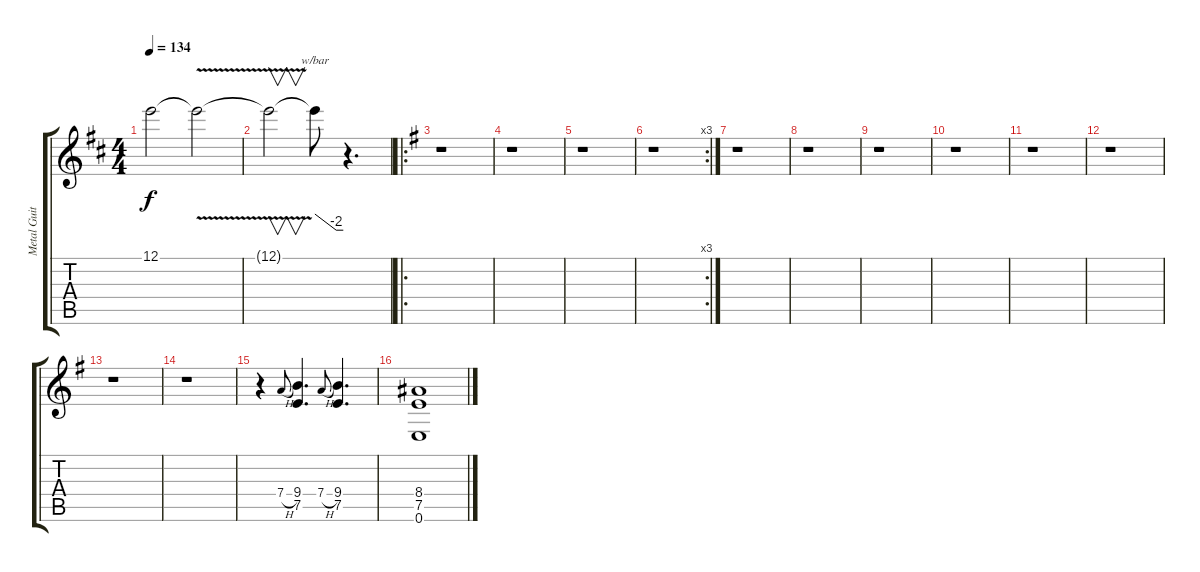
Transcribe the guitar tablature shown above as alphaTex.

\track ("Metal Guitar 2" "Metal Guit") {instrument distortionguitar}
\staff {score tabs}
\tuning (E4 B3 G3 D3 A2 E2) {hide}
\ts (4 4)
\tempo 134
\clef g2
\ks d
12.1{t}.2{dy f} 12.1{v t}.2 |
12.1{t}.2{v} 12.1{t}.8{tbe (custom default 0 0 45 -8 60 -8)} r.4{d} |
\ro
\ks g
r.1 |
r.1 |
r.1 |
\rc 3
r.1 |
r.1 |
r.1 |
r.1 |
r.1 |
r.1 |
r.1 |
r.1 |
r.1 |
r.4 7.4{h}.8{gr onbeat} (9.4 7.5).4{d} 7.4{h}.8{gr onbeat} (9.4 7.5).4{d} |
(8.4 7.5 0.6).1
